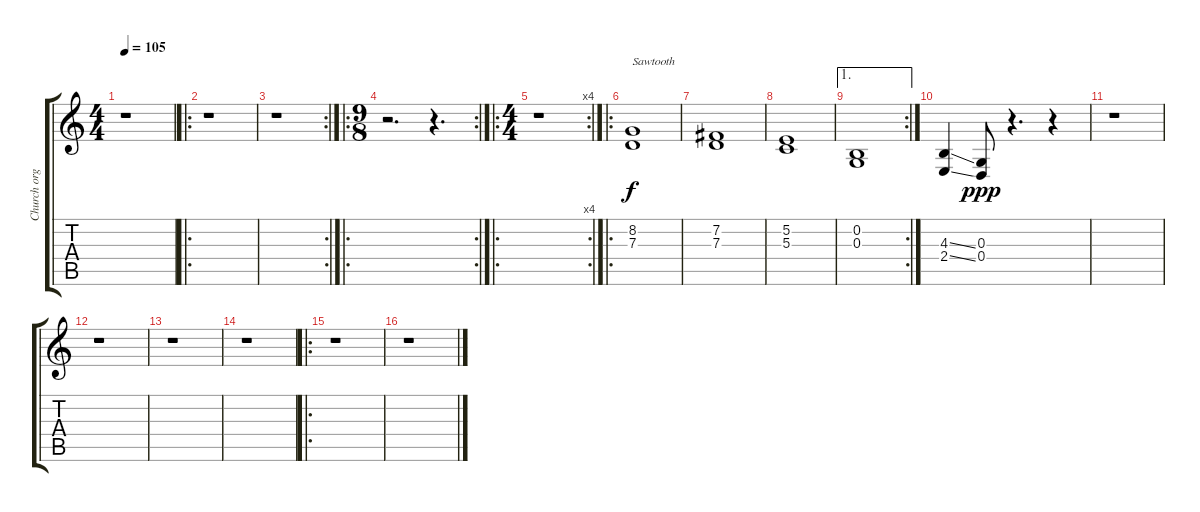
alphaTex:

\track ("Church organ" "Church org") {instrument churchorgan}
\staff {score tabs}
\tuning (E4 B3 G3 D3 A2 E2) {hide}
\ts (4 4)
\tempo 105
\clef g2
\ks c
r.1{dy mf} |
\ro
r.1 |
\rc 2
r.1 |
\ro
\rc 2
\ts (9 8)
r.2{d} r.4{d} |
\ro
\rc 4
\ts (4 4)
r.1 |
\ro
(8.2 7.3).1{txt "Sawtooth" dy f volume 12 instrument lead2sawtooth} |
(7.2 7.3).1 |
(5.2 5.3).1 |
\ae 1
\rc 2
(0.2 0.3).1 |
(4.3{ss} 2.4{ss}).4 (0.3 0.4).8{dy ppp} r.4{d} r.4 |
r.1 |
r.1 |
r.1 |
r.1 |
\ro
r.1 |
r.1
